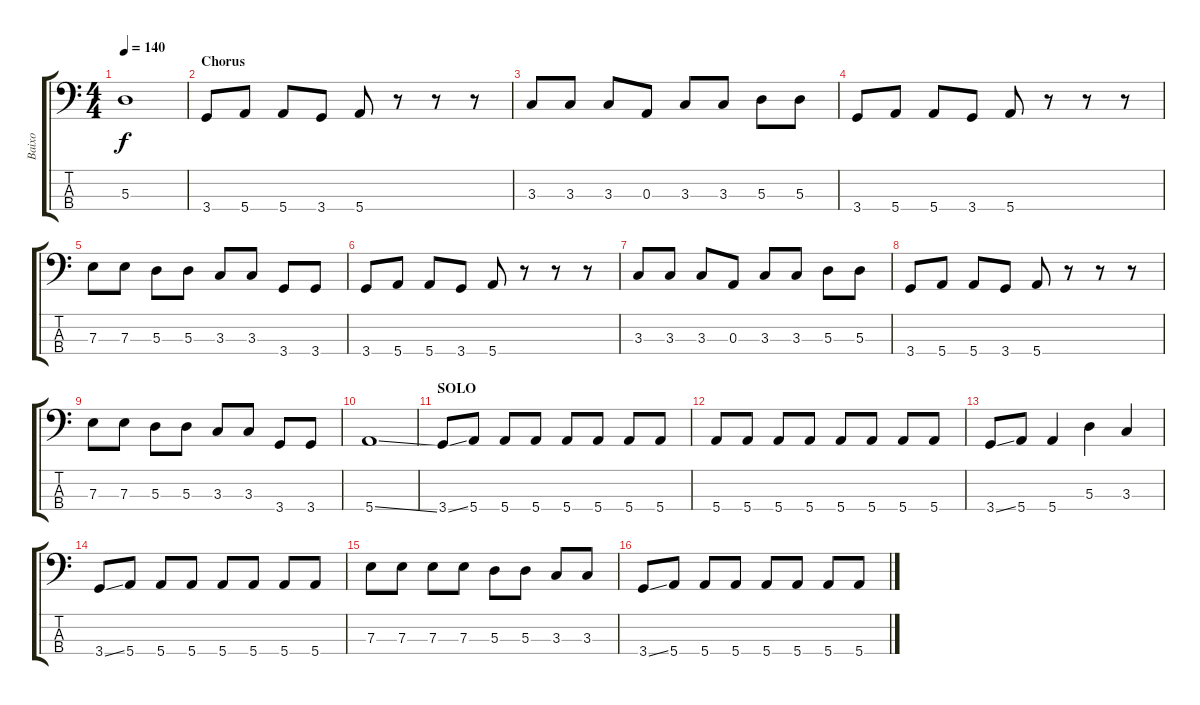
\track ("Baixo" "Baixo") {instrument electricbassfinger}
\staff {score tabs}
\tuning (G2 D2 A1 E1) {hide}
\ts (4 4)
\tempo 140
\clef f4
\ks c
5.3.1{dy f} |
\section ("" "Chorus")
3.4.8 5.4.8 5.4.8 3.4.8 5.4.8 r.8 r.8 r.8 |
3.3.8 3.3.8 3.3.8 0.3.8 3.3.8 3.3.8 5.3.8 5.3.8 |
3.4.8 5.4.8 5.4.8 3.4.8 5.4.8 r.8 r.8 r.8 |
7.3.8 7.3.8 5.3.8 5.3.8 3.3.8 3.3.8 3.4.8 3.4.8 |
3.4.8 5.4.8 5.4.8 3.4.8 5.4.8 r.8 r.8 r.8 |
3.3.8 3.3.8 3.3.8 0.3.8 3.3.8 3.3.8 5.3.8 5.3.8 |
3.4.8 5.4.8 5.4.8 3.4.8 5.4.8 r.8 r.8 r.8 |
7.3.8 7.3.8 5.3.8 5.3.8 3.3.8 3.3.8 3.4.8 3.4.8 |
5.4{ss}.1 |
\section ("" "SOLO")
3.4{ss}.8 5.4.8 5.4.8 5.4.8 5.4.8 5.4.8 5.4.8 5.4.8 |
5.4.8 5.4.8 5.4.8 5.4.8 5.4.8 5.4.8 5.4.8 5.4.8 |
3.4{ss}.8 5.4.8 5.4.4 5.3.4 3.3.4 |
3.4{ss}.8 5.4.8 5.4.8 5.4.8 5.4.8 5.4.8 5.4.8 5.4.8 |
7.3.8 7.3.8 7.3.8 7.3.8 5.3.8 5.3.8 3.3.8 3.3.8 |
3.4{ss}.8 5.4.8 5.4.8 5.4.8 5.4.8 5.4.8 5.4.8 5.4.8
